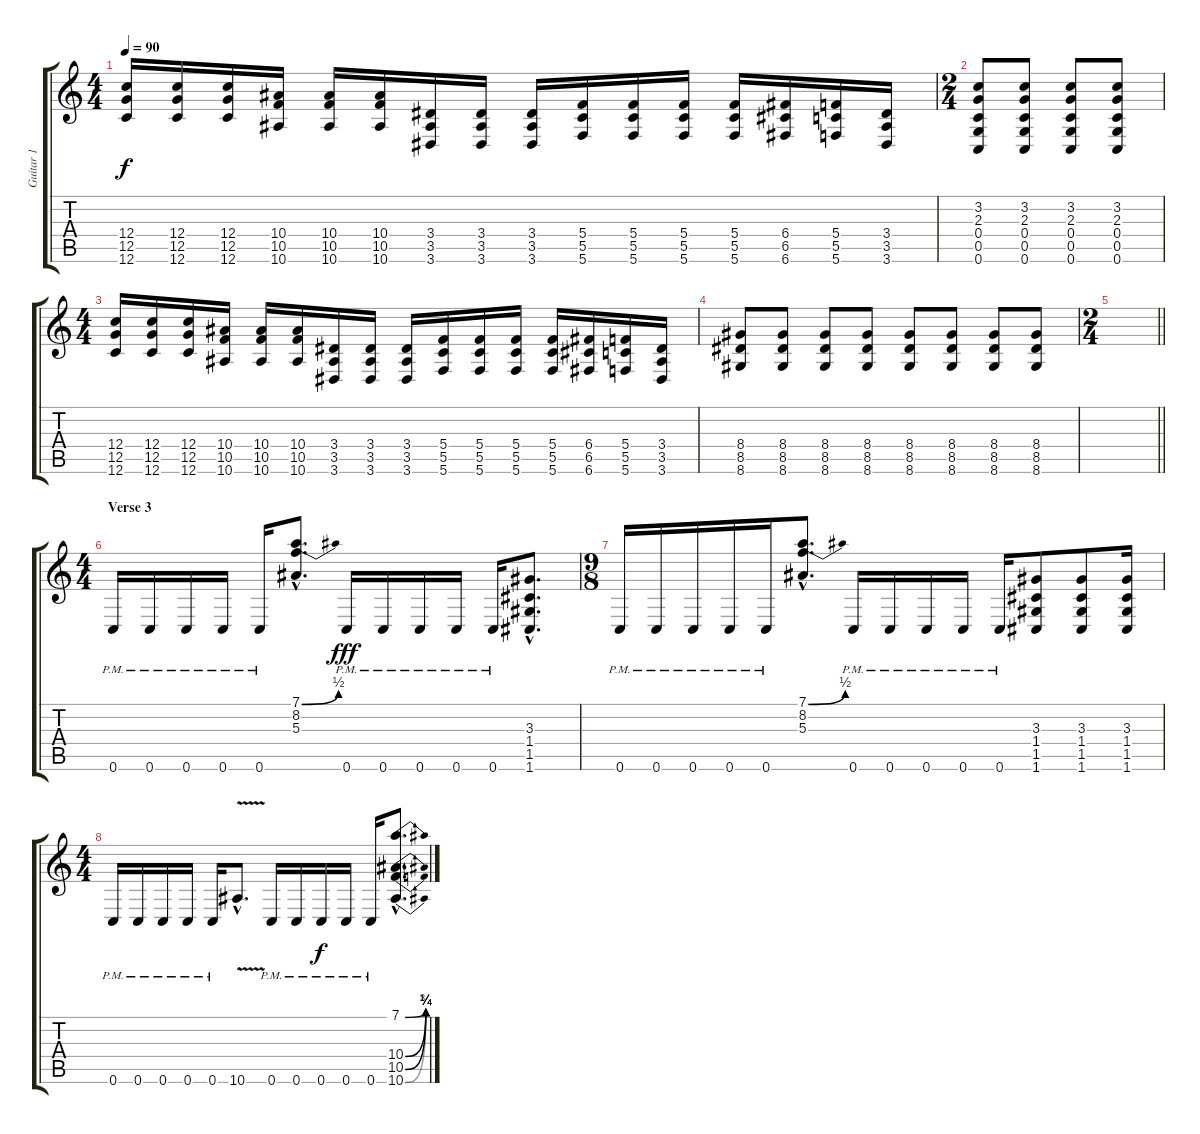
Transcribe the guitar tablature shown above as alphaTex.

\track ("Guitar 1" "Guitar 1") {instrument overdrivenguitar}
\staff {score tabs}
\tuning (D4 A3 F3 C3 G2 C2) {hide}
\ts (4 4)
\tempo 90
\clef g2
\ks c
(12.4 12.5 12.6).16{dy f} (12.4 12.5 12.6).16 (12.4 12.5 12.6).16 (10.4 10.5 10.6).16 (10.4 10.5 10.6).16 (10.4 10.5 10.6).16 (3.4 3.5 3.6).16 (3.4 3.5 3.6).16 (3.4 3.5 3.6).16 (5.4 5.5 5.6).16 (5.4 5.5 5.6).16 (5.4 5.5 5.6).16 (5.4 5.5 5.6).16 (6.4 6.5 6.6).16 (5.4 5.5 5.6).16 (3.4 3.5 3.6).16 |
\ts (2 4)
(3.2 2.3 0.4 0.5 0.6).8 (3.2 2.3 0.4 0.5 0.6).8 (3.2 2.3 0.4 0.5 0.6).8 (3.2 2.3 0.4 0.5 0.6).8 |
\ts (4 4)
(12.4 12.5 12.6).16 (12.4 12.5 12.6).16 (12.4 12.5 12.6).16 (10.4 10.5 10.6).16 (10.4 10.5 10.6).16 (10.4 10.5 10.6).16 (3.4 3.5 3.6).16 (3.4 3.5 3.6).16 (3.4 3.5 3.6).16 (5.4 5.5 5.6).16 (5.4 5.5 5.6).16 (5.4 5.5 5.6).16 (5.4 5.5 5.6).16 (6.4 6.5 6.6).16 (5.4 5.5 5.6).16 (3.4 3.5 3.6).16 |
(8.4 8.5 8.6).8 (8.4 8.5 8.6).8 (8.4 8.5 8.6).8 (8.4 8.5 8.6).8 (8.4 8.5 8.6).8 (8.4 8.5 8.6).8 (8.4 8.5 8.6).8 (8.4 8.5 8.6).8 |
\ts (2 4)
\barLineRight lightlight
|
\ts (4 4)
\section ("" "Verse 3")
0.6{pm}.16 0.6{pm}.16 0.6{pm}.16 0.6{pm}.16 0.6{pm}.16 (7.1{be (bend 0 0 60 2) hac} 8.2{hac} 5.3{hac}).8{d} 0.6{pm}.16{dy fff} 0.6{pm}.16 0.6{pm}.16 0.6{pm}.16 0.6{pm}.16 (3.3{hac} 1.4{hac} 1.5{hac} 1.6{hac}).8{d} |
\ts (9 8)
0.6{pm}.16 0.6{pm}.16 0.6{pm}.16 0.6{pm}.16 0.6{pm}.16 (7.1{be (bend 0 0 60 2) hac} 8.2{hac} 5.3{hac}).8{d} 0.6{pm}.16 0.6{pm}.16 0.6{pm}.16 0.6{pm}.16 0.6{pm}.16 (3.3 1.4 1.5 1.6).8 (3.3 1.4 1.5 1.6).8 (3.3 1.4 1.5 1.6).16 |
\ts (4 4)
0.6{pm}.16 0.6{pm}.16 0.6{pm}.16 0.6{pm}.16 0.6{pm}.16 10.6{v hac}.8{d} 0.6{pm}.16 0.6{pm}.16 0.6{pm}.16{dy f} 0.6{pm}.16 0.6{pm}.16 (7.1{be (bend 0 0 60 3) hac} 10.4{be (bend 0 0 60 1) hac} 10.5{be (bend 0 0 60 1) hac} 10.6{be (bend 0 0 60 1) hac}).8{d}
